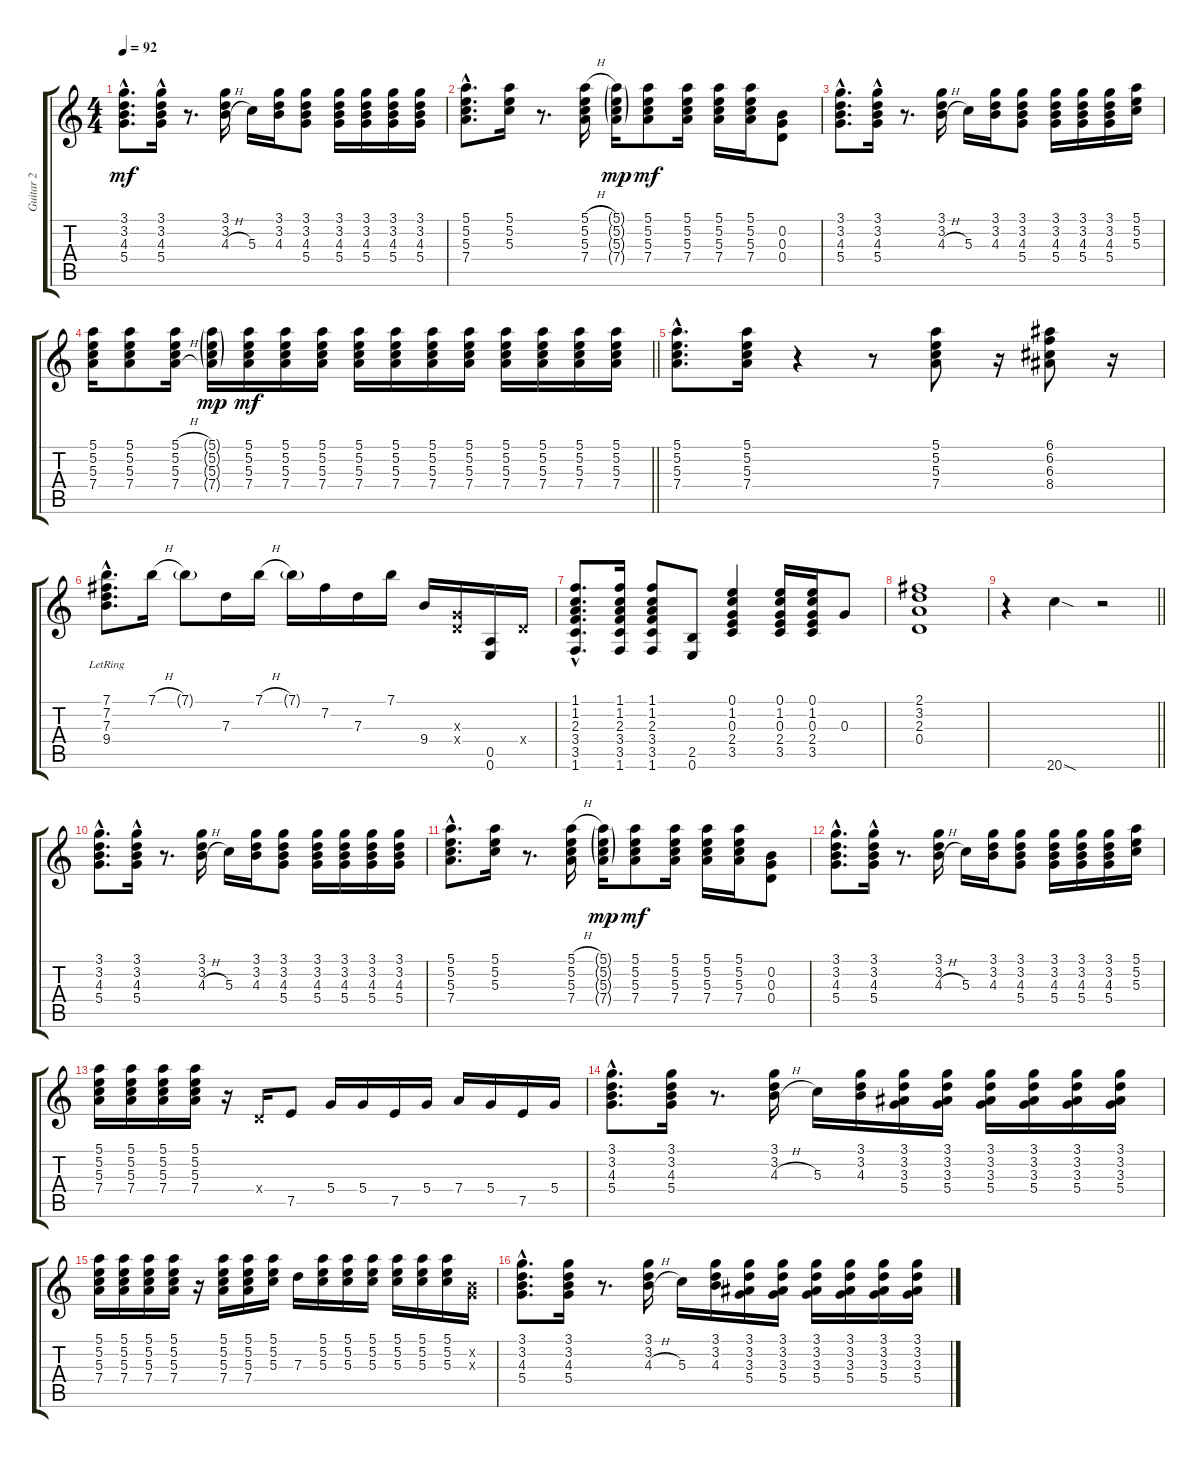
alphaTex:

\track ("Guitar 2" "Guitar 2") {instrument electricguitarclean}
\staff {score tabs}
\tuning (E4 B3 G3 D3 A2 E2) {hide}
\ts (4 4)
\tempo 92
\clef g2
\ks c
(3.1{hac} 3.2{hac} 4.3{hac} 5.4{hac}).8{d dy mf} (3.1{hac} 3.2{hac} 4.3{hac} 5.4{hac}).16 r.8{d} (3.1 3.2 4.3{h}).16 5.3.16 (3.1 3.2 4.3).16 (3.1 3.2 4.3 5.4).8 (3.1 3.2 4.3 5.4).16 (3.1 3.2 4.3 5.4).16 (3.1 3.2 4.3 5.4).16 (3.1 3.2 4.3 5.4).16 |
(5.1{hac} 5.2{hac} 5.3{hac} 7.4{hac}).8{d} (5.1 5.2 5.3).16 r.8{d} (5.1{h} 5.2 5.3 7.4).16 (5.1{g} 5.2{g} 5.3{g} 7.4{g}).16{dy mp} (5.1 5.2 5.3 7.4).8{dy mf} (5.1 5.2 5.3 7.4).16 (5.1 5.2 5.3 7.4).16 (5.1 5.2 5.3 7.4).16 (0.2 0.3 0.4).8 |
(3.1{hac} 3.2{hac} 4.3{hac} 5.4{hac}).8{d} (3.1{hac} 3.2{hac} 4.3{hac} 5.4{hac}).16 r.8{d} (3.1 3.2 4.3{h}).16 5.3.16 (3.1 3.2 4.3).16 (3.1 3.2 4.3 5.4).8 (3.1 3.2 4.3 5.4).16 (3.1 3.2 4.3 5.4).16 (3.1 3.2 4.3 5.4).16 (5.1 5.2 5.3).16 |
\barLineRight lightlight
(5.1 5.2 5.3 7.4).16 (5.1 5.2 5.3 7.4).8 (5.1{h} 5.2{h} 5.3{h} 7.4{h}).16 (5.1{g} 5.2{g} 5.3{g} 7.4{g}).16{dy mp} (5.1 5.2 5.3 7.4).16{dy mf} (5.1 5.2 5.3 7.4).16 (5.1 5.2 5.3 7.4).16 (5.1 5.2 5.3 7.4).16 (5.1 5.2 5.3 7.4).16 (5.1 5.2 5.3 7.4).16 (5.1 5.2 5.3 7.4).16 (5.1 5.2 5.3 7.4).16 (5.1 5.2 5.3 7.4).16 (5.1 5.2 5.3 7.4).16 (5.1 5.2 5.3 7.4).16 |
(5.1{hac} 5.2{hac} 5.3{hac} 7.4{hac}).8{d} (5.1 5.2 5.3 7.4).16 r.4 r.8 (5.1 5.2 5.3 7.4).8 r.16 (6.1 6.2 6.3 8.4).8 r.16 |
(7.1{hac lr} 7.2{hac} 7.3{hac} 9.4{hac}).8{d} 7.1{h}.16 7.1{g}.8 7.3.16 7.1{h}.16 7.1{g}.16 7.2.16 7.3.16 7.1.16 9.4.16 (0.3{x} 0.4{x}).16 (0.5 0.6).16 0.4{x}.16 |
(1.1{hac} 1.2{hac} 2.3{hac} 3.4{hac} 3.5{hac} 1.6{hac}).8{d} (1.1 1.2 2.3 3.4 3.5 1.6).16 (1.1 1.2 2.3 3.4 3.5 1.6).8 (2.5 0.6).8 (0.1 1.2 0.3 2.4 3.5).4 (0.1 1.2 0.3 2.4 3.5).16 (0.1 1.2 0.3 2.4 3.5).16 0.3.8 |
(2.1 3.2 2.3 0.4).1 |
\barLineRight lightlight
r.4 20.6{sod}.4 r.2 |
(3.1{hac} 3.2{hac} 4.3{hac} 5.4{hac}).8{d} (3.1{hac} 3.2{hac} 4.3{hac} 5.4{hac}).16 r.8{d} (3.1 3.2 4.3{h}).16 5.3.16 (3.1 3.2 4.3).16 (3.1 3.2 4.3 5.4).8 (3.1 3.2 4.3 5.4).16 (3.1 3.2 4.3 5.4).16 (3.1 3.2 4.3 5.4).16 (3.1 3.2 4.3 5.4).16 |
(5.1{hac} 5.2{hac} 5.3{hac} 7.4{hac}).8{d} (5.1 5.2 5.3).16 r.8{d} (5.1{h} 5.2 5.3 7.4).16 (5.1{g} 5.2{g} 5.3{g} 7.4{g}).16{dy mp} (5.1 5.2 5.3 7.4).8{dy mf} (5.1 5.2 5.3 7.4).16 (5.1 5.2 5.3 7.4).16 (5.1 5.2 5.3 7.4).16 (0.2 0.3 0.4).8 |
(3.1{hac} 3.2{hac} 4.3{hac} 5.4{hac}).8{d} (3.1{hac} 3.2{hac} 4.3{hac} 5.4{hac}).16 r.8{d} (3.1 3.2 4.3{h}).16 5.3.16 (3.1 3.2 4.3).16 (3.1 3.2 4.3 5.4).8 (3.1 3.2 4.3 5.4).16 (3.1 3.2 4.3 5.4).16 (3.1 3.2 4.3 5.4).16 (5.1 5.2 5.3).16 |
(5.1 5.2 5.3 7.4).16 (5.1 5.2 5.3 7.4).16 (5.1 5.2 5.3 7.4).16 (5.1 5.2 5.3 7.4).16 r.16 0.4{x}.16 7.5.8 5.4.16 5.4.16 7.5.16 5.4.16 7.4.16 5.4.16 7.5.16 5.4.16 |
(3.1{hac} 3.2{hac} 4.3{hac} 5.4{hac}).8{d} (3.1 3.2 4.3 5.4).16 r.8{d} (3.1 3.2 4.3{h}).16 5.3.16 (3.1 3.2 4.3).16 (3.1 3.2 3.3 5.4).16 (3.1 3.2 3.3 5.4).16 (3.1 3.2 3.3 5.4).16 (3.1 3.2 3.3 5.4).16 (3.1 3.2 3.3 5.4).16 (3.1 3.2 3.3 5.4).16 |
(5.1 5.2 5.3 7.4).16 (5.1 5.2 5.3 7.4).16 (5.1 5.2 5.3 7.4).16 (5.1 5.2 5.3 7.4).16 r.16 (5.1 5.2 5.3 7.4).16 (5.1 5.2 5.3 7.4).16 (5.1 5.2 5.3).16 7.3.16 (5.1 5.2 5.3).16 (5.1 5.2 5.3).16 (5.1 5.2 5.3).16 (5.1 5.2 5.3).16 (5.1 5.2 5.3).16 (5.1 5.2 5.3).16 (0.2{x} 0.3{x}).16 |
(3.1{hac} 3.2{hac} 4.3{hac} 5.4{hac}).8{d} (3.1 3.2 4.3 5.4).16 r.8{d} (3.1 3.2 4.3{h}).16 5.3.16 (3.1 3.2 4.3).16 (3.1 3.2 3.3 5.4).16 (3.1 3.2 3.3 5.4).16 (3.1 3.2 3.3 5.4).16 (3.1 3.2 3.3 5.4).16 (3.1 3.2 3.3 5.4).16 (3.1 3.2 3.3 5.4).16
